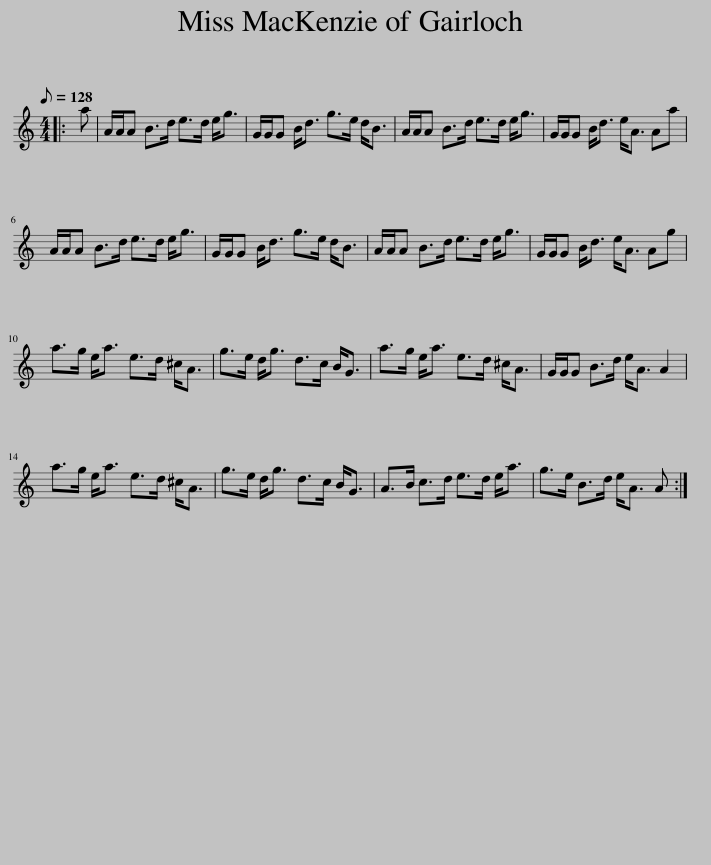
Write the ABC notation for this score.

X:1
L:1/8
Q:1/8=128
M:4/4
I:linebreak $
K:C
V:1 treble
V:1
|: a | A/A/A B>d e>d e<g | G/G/G B<d g>e d<B | A/A/A B>d e>d e<g | G/G/G B<d e<A Aa |$ %5
 A/A/A B>d e>d e<g | G/G/G B<d g>e d<B | A/A/A B>d e>d e<g | G/G/G B<d e<A Ag |$ a>g e<a e>d ^c<A | %10
 g>e d<g d>c B<G | a>g e<a e>d ^c<A | G/G/G B>d e<A A2 |$ a>g e<a e>d ^c<A | g>e d<g d>c B<G | %15
 A>B c>d e>d e<a | g>e B>d e<A A :| %17
